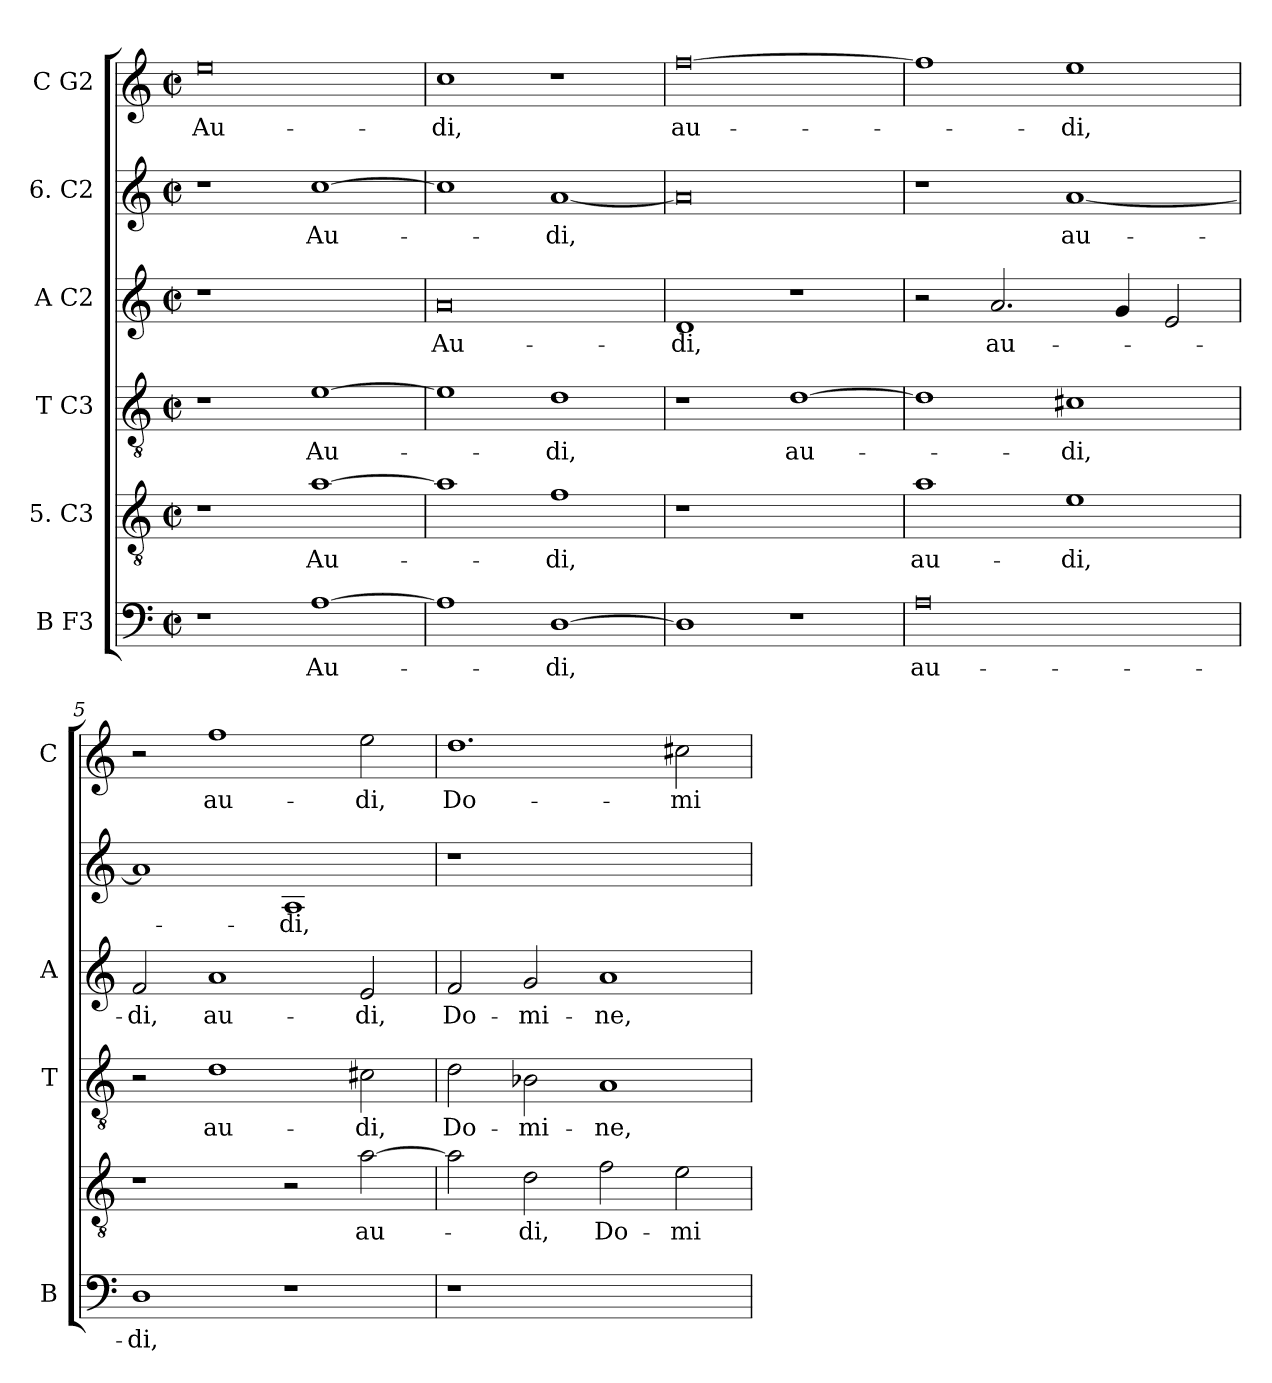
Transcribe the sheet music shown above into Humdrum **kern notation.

**kern	**text	**kern	**text	**kern	**text	**kern	**text	**kern	**text	**kern	**text
*part6	*part6	*part5	*part5	*part4	*part4	*part3	*part3	*part2	*part2	*part1	*part1
*staff6	*staff6	*staff5	*staff5	*staff4	*staff4	*staff3	*staff3	*staff2	*staff2	*staff1	*staff1
*I"B F3	*	*I"5. C3	*	*I"T C3	*	*I"A C2	*	*I"6. C2	*	*I"C G2	*
*I'B	*	*	*	*I'T	*	*I'A	*	*	*	*I'C	*
*clefF4	*	*clefGv2	*	*clefGv2	*	*clefG2	*	*clefG2	*	*clefG2	*
*k[]	*	*k[]	*	*k[]	*	*k[]	*	*k[]	*	*k[]	*
*C:	*	*C:	*	*C:	*	*C:	*	*C:	*	*C:	*
*M2/2	*	*M2/2	*	*M2/2	*	*M2/2	*	*M2/2	*	*M2/2	*
*met(c|)	*	*met(c|)	*	*met(c|)	*	*met(c|)	*	*met(c|)	*	*met(c|)	*
=1	=1	=1	=1	=1	=1	=1	=1	=1	=1	=1	=1
!	!	!	!	!	!	!	!	!	!	!	!LO:LY:b
1r	.	1r	.	1r	.	1r	.	1r	.	0ee	Au-
!	!LO:LY:b	!	!LO:LY:b	!	!LO:LY:b	!	!	!	!LO:LY:b	!	!
[1A	Au-	[1a	Au-	[1e	Au-	1ryy	.	[1cc	Au-	.	.
=2	=2	=2	=2	=2	=2	=2	=2	=2	=2	=2	=2
!	!	!	!	!	!	!	!LO:LY:b	!	!	!	!LO:LY:b
1A]	.	1a]	.	1e]	.	0a	Au-	1cc]	.	1cc	-di,
!	!LO:LY:b	!	!LO:LY:b	!	!LO:LY:b	!	!	!	!LO:LY:b	!	!
[1D	-di,	1f	-di,	1d	-di,	.	.	[1a	-di,	1r	.
=3	=3	=3	=3	=3	=3	=3	=3	=3	=3	=3	=3
!	!	!	!	!	!	!	!LO:LY:b	!	!	!	!LO:LY:b
1D]	.	1r	.	1r	.	1d	-di,	0a]	.	[0ff	au-
!	!	!	!	!	!LO:LY:b	!	!	!	!	!	!
1r	.	1ryy	.	[1d	au-	1r	.	.	.	.	.
=4	=4	=4	=4	=4	=4	=4	=4	=4	=4	=4	=4
!	!LO:LY:b	!	!LO:LY:b	!	!	!	!	!	!	!	!
0A	au-	1a	au-	1d]	.	2r	.	1r	.	1ff]	.
!	!	!	!	!	!	!	!LO:LY:b	!	!	!	!
.	.	.	.	.	.	2.a/	au-	.	.	.	.
!	!	!	!LO:LY:b	!	!LO:LY:b	!	!	!	!LO:LY:b	!	!LO:LY:b
.	.	1e	-di,	1c#X	-di,	.	.	[1a	au-	1ee	-di,
.	.	.	.	.	.	4g/	.	.	.	.	.
.	.	.	.	.	.	2e/	.	.	.	.	.
=5	=5	=5	=5	=5	=5	=5	=5	=5	=5	=5	=5
!	!LO:LY:b	!	!	!	!	!	!LO:LY:b	!	!	!	!
1D	-di,	1r	.	2r	.	2f/	-di,	1a]	.	2r	.
!	!	!	!	!	!LO:LY:b	!	!LO:LY:b	!	!	!	!LO:LY:b
.	.	.	.	1d	au-	1a	au-	.	.	1ff	au-
!	!	!	!	!	!	!	!	!	!LO:LY:b	!	!
1r	.	2r	.	.	.	.	.	1A	-di,	.	.
!	!	!	!LO:LY:b	!	!LO:LY:b	!	!LO:LY:b	!	!	!	!LO:LY:b
.	.	[2a\	au-	2c#X\	-di,	2e/	-di,	.	.	2ee\	-di,
=6	=6	=6	=6	=6	=6	=6	=6	=6	=6	=6	=6
!	!	!	!	!	!LO:LY:b	!	!LO:LY:b	!	!	!	!LO:LY:b
1r	.	2a\]	.	2d\	Do-	2f/	Do-	1r	.	1.dd	Do-
!	!	!	!LO:LY:b	!	!LO:LY:b	!	!LO:LY:b	!	!	!	!
.	.	2d\	-di,	2B-X\	-mi-	2g/	-mi-	.	.	.	.
!	!	!	!LO:LY:b	!	!LO:LY:b	!	!LO:LY:b	!	!	!	!
1ryy	.	2f\	Do-	1A	-ne,	1a	-ne,	1ryy	.	.	.
!	!	!	!LO:LY:b	!	!	!	!	!	!	!	!LO:LY:b
.	.	2e\	-mi-	.	.	.	.	.	.	2cc#X\	-mi-
=	=	=	=	=	=	=	=	=	=	=	=
*-	*-	*-	*-	*-	*-	*-	*-	*-	*-	*-	*-
